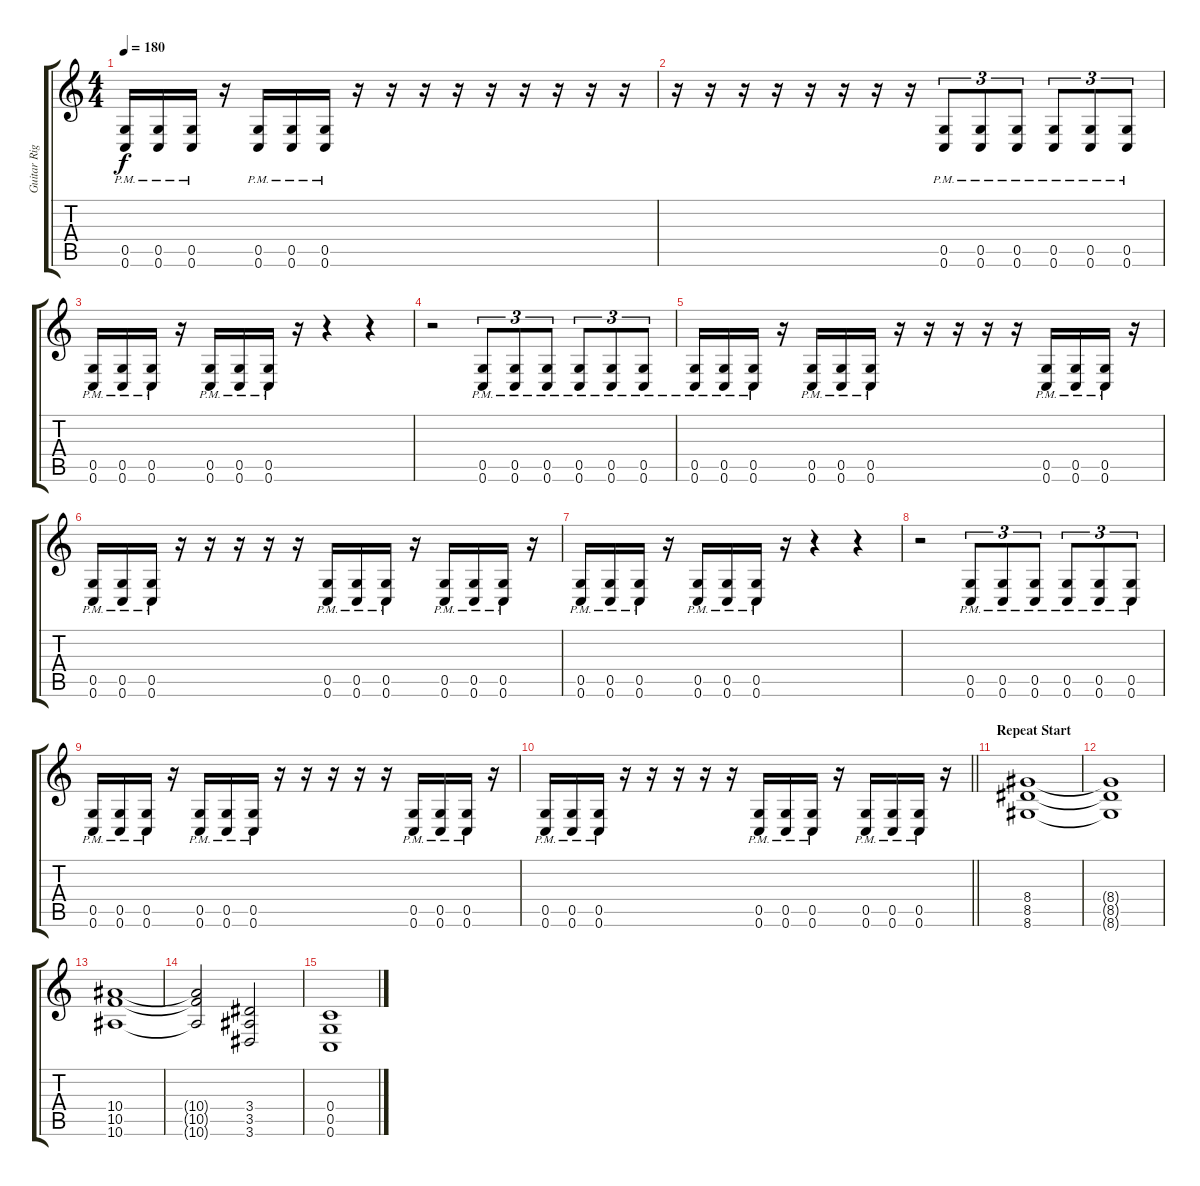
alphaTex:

\track ("Guitar Right" "Guitar Rig") {instrument distortionguitar}
\staff {score tabs}
\tuning (D4 A3 F3 C3 G2 C2) {hide}
\ts (4 4)
\tempo 180
\clef g2
\ks c
(0.5{pm} 0.6{pm}).16{dy f instrument distortionguitar} (0.5{pm} 0.6{pm}).16 (0.5{pm} 0.6{pm}).16 r.16 (0.5{pm} 0.6{pm}).16{instrument distortionguitar} (0.5{pm} 0.6{pm}).16 (0.5{pm} 0.6{pm}).16 r.16 r.16 r.16 r.16 r.16 r.16 r.16 r.16 r.16 |
r.16 r.16 r.16 r.16 r.16 r.16 r.16 r.16 (0.5{pm} 0.6{pm}).8{tu (3 2)} (0.5{pm} 0.6{pm}).8{tu (3 2)} (0.5{pm} 0.6{pm}).8{tu (3 2)} (0.5{pm} 0.6{pm}).8{tu (3 2)} (0.5{pm} 0.6{pm}).8{tu (3 2)} (0.5{pm} 0.6{pm}).8{tu (3 2)} |
(0.5{pm} 0.6{pm}).16 (0.5{pm} 0.6{pm}).16 (0.5{pm} 0.6{pm}).16 r.16 (0.5{pm} 0.6{pm}).16 (0.5{pm} 0.6{pm}).16 (0.5{pm} 0.6{pm}).16 r.16 r.4 r.4 |
r.2 (0.5{pm} 0.6{pm}).8{tu (3 2)} (0.5{pm} 0.6{pm}).8{tu (3 2)} (0.5{pm} 0.6{pm}).8{tu (3 2)} (0.5{pm} 0.6{pm}).8{tu (3 2)} (0.5{pm} 0.6{pm}).8{tu (3 2)} (0.5{pm} 0.6{pm}).8{tu (3 2)} |
(0.5{pm} 0.6{pm}).16 (0.5{pm} 0.6{pm}).16 (0.5{pm} 0.6{pm}).16 r.16 (0.5{pm} 0.6{pm}).16 (0.5{pm} 0.6{pm}).16 (0.5{pm} 0.6{pm}).16 r.16 r.16 r.16 r.16 r.16 (0.5{pm} 0.6{pm}).16 (0.5{pm} 0.6{pm}).16 (0.5{pm} 0.6{pm}).16 r.16 |
(0.5{pm} 0.6{pm}).16 (0.5{pm} 0.6{pm}).16 (0.5{pm} 0.6{pm}).16 r.16 r.16 r.16 r.16 r.16 (0.5{pm} 0.6{pm}).16 (0.5{pm} 0.6{pm}).16 (0.5{pm} 0.6{pm}).16 r.16 (0.5{pm} 0.6{pm}).16 (0.5{pm} 0.6{pm}).16 (0.5{pm} 0.6{pm}).16 r.16 |
(0.5{pm} 0.6{pm}).16 (0.5{pm} 0.6{pm}).16 (0.5{pm} 0.6{pm}).16 r.16 (0.5{pm} 0.6{pm}).16 (0.5{pm} 0.6{pm}).16 (0.5{pm} 0.6{pm}).16 r.16 r.4 r.4 |
r.2 (0.5{pm} 0.6{pm}).8{tu (3 2)} (0.5{pm} 0.6{pm}).8{tu (3 2)} (0.5{pm} 0.6{pm}).8{tu (3 2)} (0.5{pm} 0.6{pm}).8{tu (3 2)} (0.5{pm} 0.6{pm}).8{tu (3 2)} (0.5{pm} 0.6{pm}).8{tu (3 2)} |
(0.5{pm} 0.6{pm}).16 (0.5{pm} 0.6{pm}).16 (0.5{pm} 0.6{pm}).16 r.16 (0.5{pm} 0.6{pm}).16 (0.5{pm} 0.6{pm}).16 (0.5{pm} 0.6{pm}).16 r.16 r.16 r.16 r.16 r.16 (0.5{pm} 0.6{pm}).16 (0.5{pm} 0.6{pm}).16 (0.5{pm} 0.6{pm}).16 r.16 |
\barLineRight lightlight
(0.5{pm} 0.6{pm}).16 (0.5{pm} 0.6{pm}).16 (0.5{pm} 0.6{pm}).16 r.16 r.16 r.16 r.16 r.16 (0.5{pm} 0.6{pm}).16 (0.5{pm} 0.6{pm}).16 (0.5{pm} 0.6{pm}).16 r.16 (0.5{pm} 0.6{pm}).16 (0.5{pm} 0.6{pm}).16 (0.5{pm} 0.6{pm}).16 r.16 |
\section ("" "Repeat Start")
(8.4 8.5 8.6).1 |
(8.4{t} 8.5{t} 8.6{t}).1 |
(10.4 10.5 10.6).1 |
(10.4{t} 10.5{t} 10.6{t}).2 (3.4 3.5 3.6).2 |
(0.4 0.5 0.6).1
